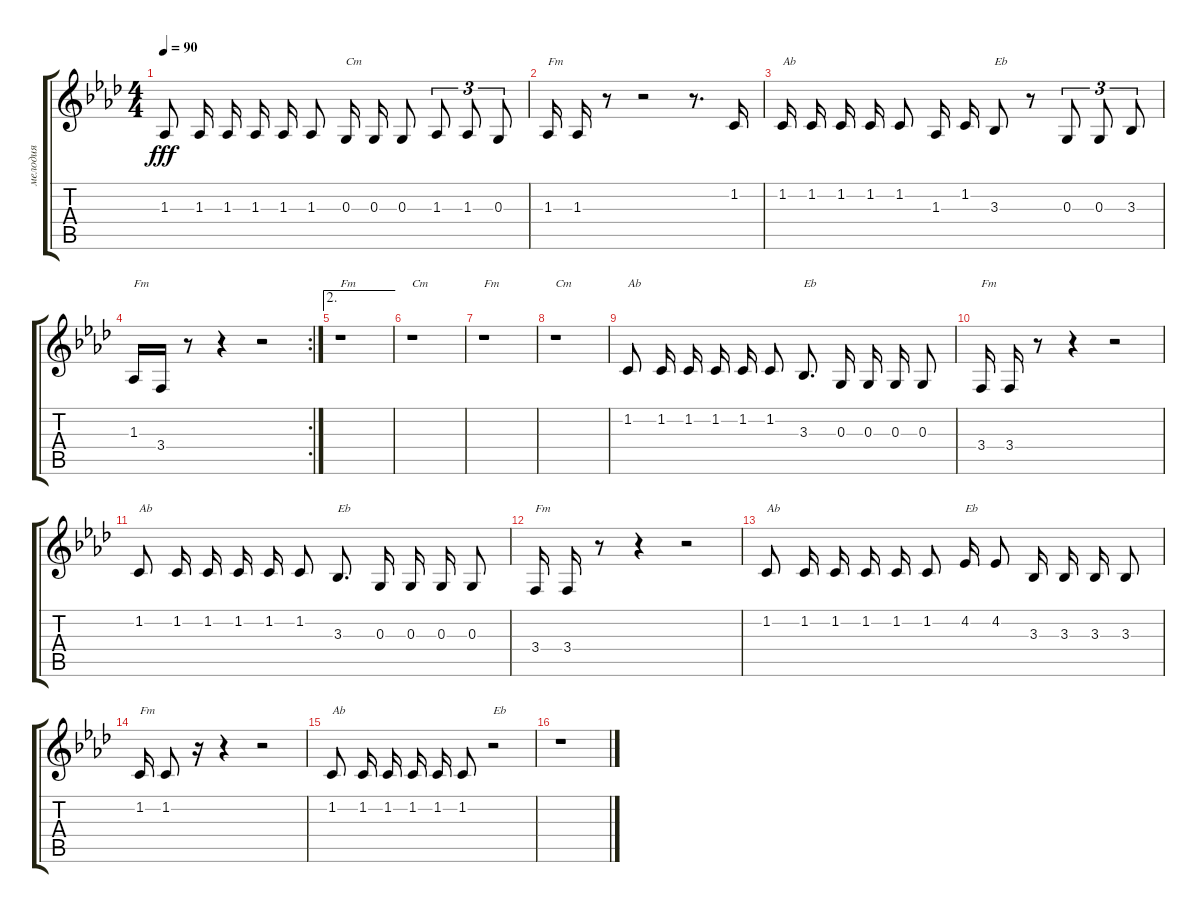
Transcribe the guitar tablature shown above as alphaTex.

\track ("мелодия" "мелодия") {instrument accordion}
\staff {score tabs}
\tuning (E4 B3 G3 D3 A2 E2) {hide}
\ts (4 4)
\tempo 90
\clef g2
\ks fminor
1.3.8{dy fff beam split} 1.3.16{beam split} 1.3.16 1.3.16{beam split} 1.3.16{beam split} 1.3.8 0.3.16{txt "Cm" beam split} 0.3.16{beam split} 0.3.8 1.3.8{tu (3 2) beam split} 1.3.8{tu (3 2) beam split} 0.3.8{tu (3 2)} |
1.3.16{txt "Fm" beam split} 1.3.16 r.8 r.2 r.8{d} 1.2.16 |
1.2.16{txt "Ab" beam split} 1.2.16{beam split} 1.2.16{beam split} 1.2.16 1.2.8{beam split} 1.3.16{beam split} 1.2.16 3.3.8{txt "Eb"} r.8 0.3.8{tu (3 2) beam split} 0.3.8{tu (3 2) beam split} 3.3.8{tu (3 2)} |
\rc 2
1.3.16{txt "Fm"} 3.4.16 r.8 r.4 r.2 |
\ae 2
r.1{txt "Fm"} |
r.1{txt "Cm"} |
r.1{txt "Fm"} |
r.1{txt "Cm"} |
1.2.8{txt "Ab" beam split} 1.2.16{beam split} 1.2.16 1.2.16{beam split} 1.2.16{beam split} 1.2.8 3.3.8{d txt "Eb" beam split} 0.3.16 0.3.16{beam split} 0.3.16{beam split} 0.3.8 |
3.4.16{txt "Fm" beam split} 3.4.16 r.8 r.4 r.2 |
1.2.8{txt "Ab" beam split} 1.2.16{beam split} 1.2.16 1.2.16{beam split} 1.2.16{beam split} 1.2.8 3.3.8{d txt "Eb" beam split} 0.3.16 0.3.16{beam split} 0.3.16{beam split} 0.3.8 |
3.4.16{txt "Fm" beam split} 3.4.16 r.8 r.4 r.2 |
1.2.8{txt "Ab" beam split} 1.2.16{beam split} 1.2.16 1.2.16{beam split} 1.2.16{beam split} 1.2.8 4.2.16{txt "Eb" beam split} 4.2.8{beam split} 3.3.16 3.3.16{beam split} 3.3.16{beam split} 3.3.8 |
1.2.16{txt "Fm" beam split} 1.2.8 r.16 r.4 r.2 |
1.2.8{txt "Ab" beam split} 1.2.16{beam split} 1.2.16 1.2.16{beam split} 1.2.16{beam split} 1.2.8 r.2{txt "Eb"} |
r.1
